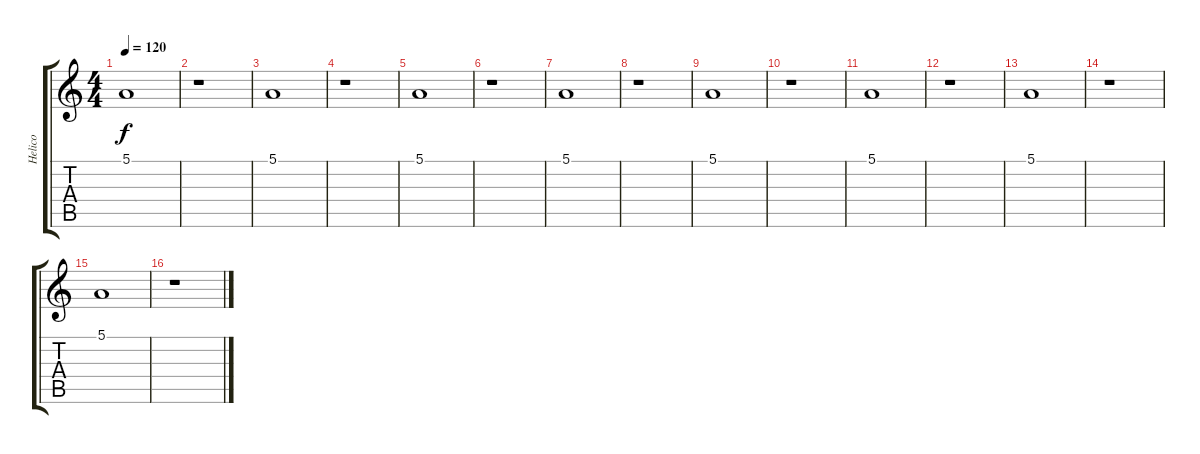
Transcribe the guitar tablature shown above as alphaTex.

\track ("Helico" "Helico") {instrument helicopter}
\staff {score tabs}
\tuning (E4 B3 G3 D3 A2 E2) {hide}
\ts (4 4)
\tempo 120
\clef g2
\ks c
5.1.1{dy f instrument helicopter} |
r.1 |
5.1.1 |
r.1 |
5.1.1 |
r.1 |
5.1.1 |
r.1 |
5.1.1 |
r.1 |
5.1.1 |
r.1 |
5.1.1 |
r.1 |
5.1.1 |
r.1
